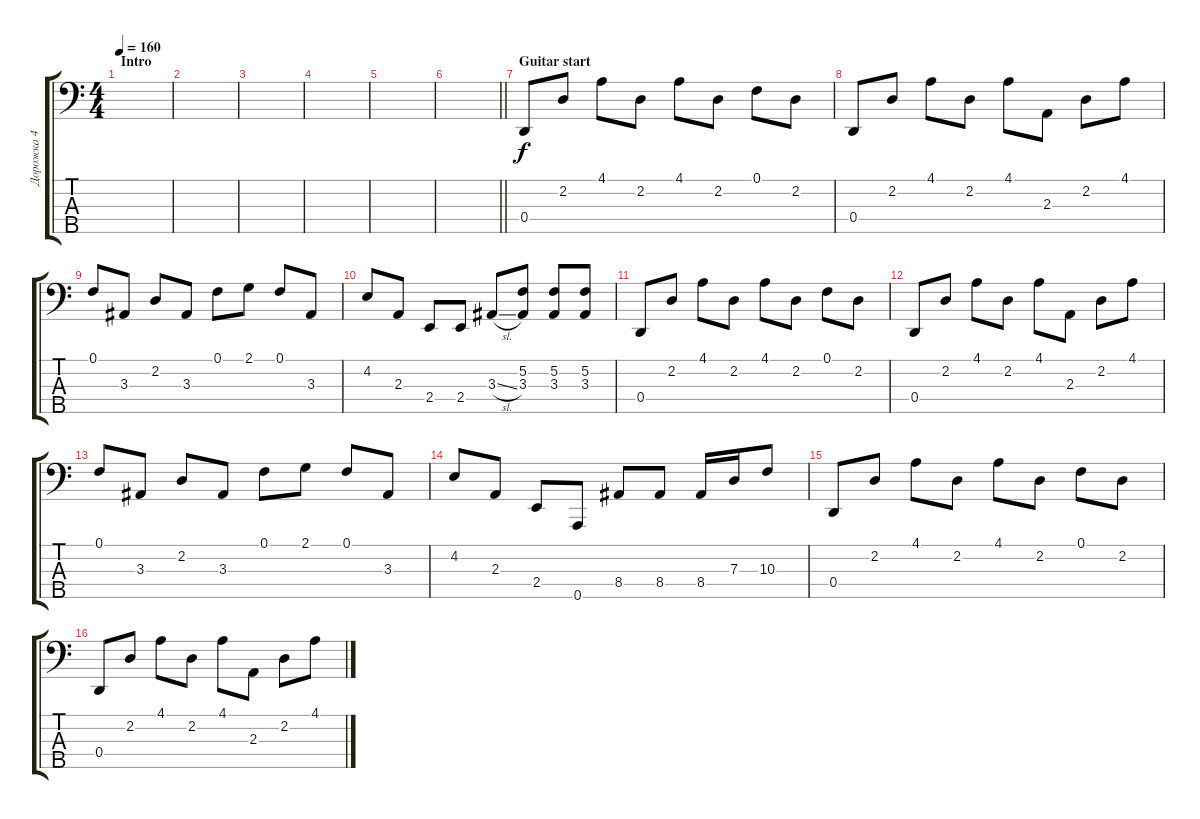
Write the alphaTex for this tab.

\track ("Дорожка 4" "Дорожка 4") {instrument fretlessbass}
\staff {score tabs}
\tuning (F2 C2 G1 D1 A0) {hide}
\ts (4 4)
\section ("" "Intro")
\tempo 160
\tempo 120
\tempo 160
\clef f4
\ks c
|
|
|
|
|
\barLineRight lightlight
|
\section ("" "Guitar start")
0.4.8 2.2.8 4.1.8 2.2.8 4.1.8 2.2.8 0.1.8 2.2.8 |
0.4.8 2.2.8 4.1.8 2.2.8 4.1.8 2.3.8 2.2.8 4.1.8 |
0.1.8 3.3.8 2.2.8 3.3.8 0.1.8 2.1.8 0.1.8 3.3.8 |
4.2.8 2.3.8 2.4.8 2.4.8 3.3{sl}.8 (5.2 3.3).8 (5.2 3.3).8 (5.2 3.3).8 |
0.4.8 2.2.8 4.1.8 2.2.8 4.1.8 2.2.8 0.1.8 2.2.8 |
0.4.8 2.2.8 4.1.8 2.2.8 4.1.8 2.3.8 2.2.8 4.1.8 |
0.1.8 3.3.8 2.2.8 3.3.8 0.1.8 2.1.8 0.1.8 3.3.8 |
4.2.8 2.3.8 2.4.8 0.5.8 8.4.8 8.4.8 8.4.16 7.3.16 10.3.8 |
0.4.8 2.2.8 4.1.8 2.2.8 4.1.8 2.2.8 0.1.8 2.2.8 |
0.4.8 2.2.8 4.1.8 2.2.8 4.1.8 2.3.8 2.2.8 4.1.8
